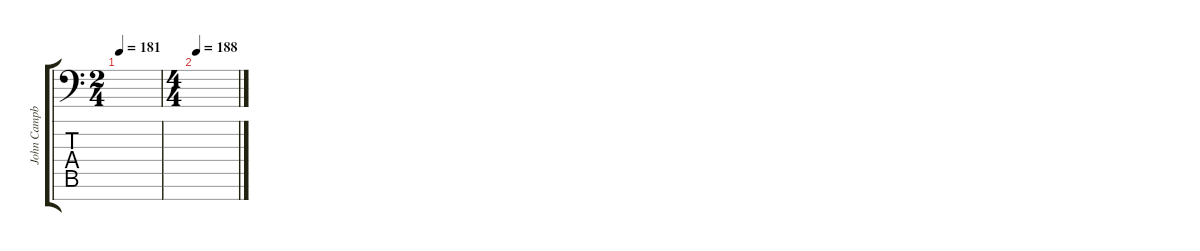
\track ("John Campbell - Bass" "John Campb") {instrument overdrivenguitar}
\staff {score tabs}
\tuning (G2 D2 A1 D1 C-1 C-1 C-1) {hide}
\ts (2 4)
\tempo 181
\clef f4
\ks c
|
\ts (4 4)
\tempo 188
